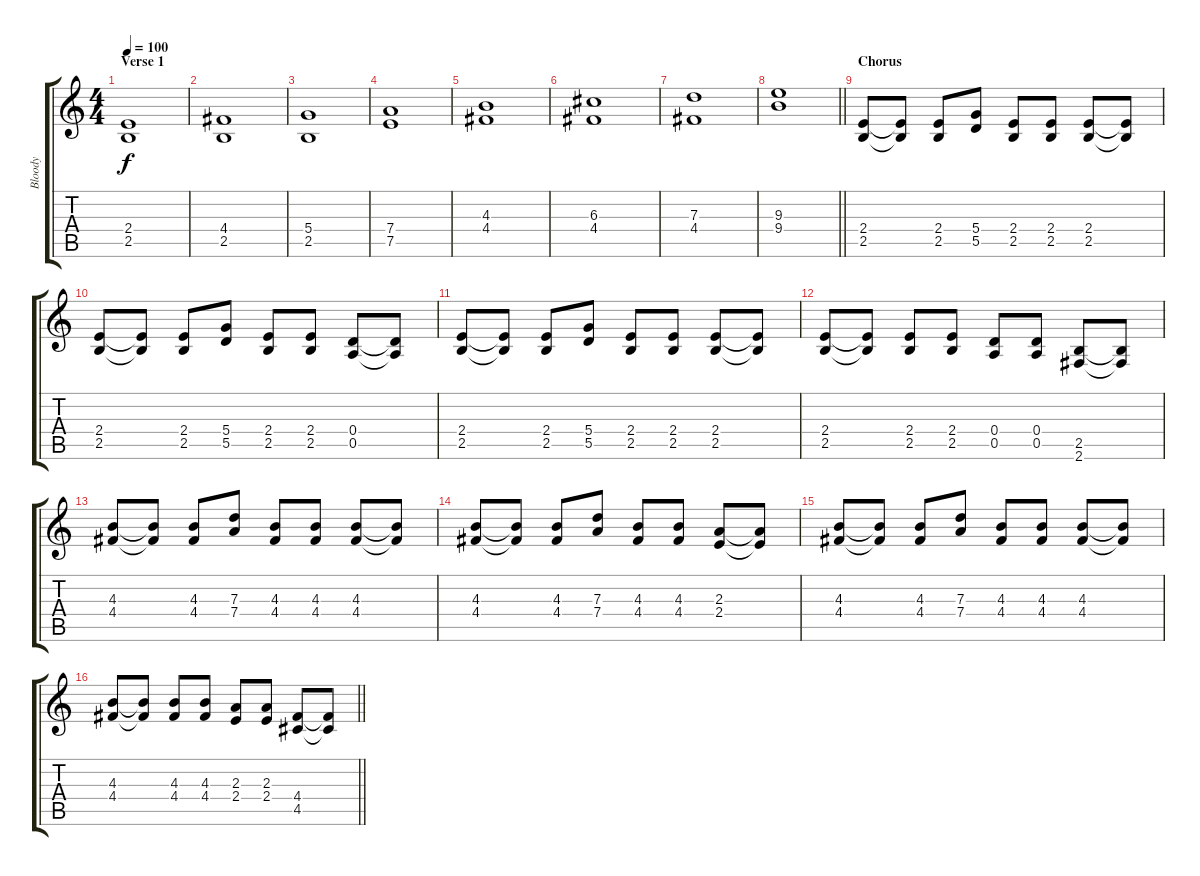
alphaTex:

\track ("Bloody" "Bloody") {instrument overdrivenguitar}
\staff {score tabs}
\tuning (E4 B3 G3 D3 A2 E2) {hide}
\ts (4 4)
\section ("" "Verse 1")
\tempo 100
\clef g2
\ks c
(2.4 2.5).1{dy f} |
(4.4 2.5).1 |
(5.4 2.5).1 |
(7.4 7.5).1 |
(4.3 4.4).1 |
(6.3 4.4).1 |
(7.3 4.4).1 |
\barLineRight lightlight
(9.3 9.4).1 |
\section ("" "Chorus")
(2.4 2.5).8 (2.4{t} 2.5{t}).8 (2.4 2.5).8 (5.4 5.5).8 (2.4 2.5).8 (2.4 2.5).8 (2.4 2.5).8 (2.4{t} 2.5{t}).8 |
(2.4 2.5).8 (2.4{t} 2.5{t}).8 (2.4 2.5).8 (5.4 5.5).8 (2.4 2.5).8 (2.4 2.5).8 (0.4 0.5).8 (0.4{t} 0.5{t}).8 |
(2.4 2.5).8 (2.4{t} 2.5{t}).8 (2.4 2.5).8 (5.4 5.5).8 (2.4 2.5).8 (2.4 2.5).8 (2.4 2.5).8 (2.4{t} 2.5{t}).8 |
(2.4 2.5).8 (2.4{t} 2.5{t}).8 (2.4 2.5).8 (2.4 2.5).8 (0.4 0.5).8 (0.4 0.5).8 (2.5 2.6).8 (2.5{t} 2.6{t}).8 |
(4.3 4.4).8 (4.3{t} 4.4{t}).8 (4.3 4.4).8 (7.3 7.4).8 (4.3 4.4).8 (4.3 4.4).8 (4.3 4.4).8 (4.3{t} 4.4{t}).8 |
(4.3 4.4).8 (4.3{t} 4.4{t}).8 (4.3 4.4).8 (7.3 7.4).8 (4.3 4.4).8 (4.3 4.4).8 (2.3 2.4).8 (2.3{t} 2.4{t}).8 |
(4.3 4.4).8 (4.3{t} 4.4{t}).8 (4.3 4.4).8 (7.3 7.4).8 (4.3 4.4).8 (4.3 4.4).8 (4.3 4.4).8 (4.3{t} 4.4{t}).8 |
\barLineRight lightlight
(4.3 4.4).8 (4.3{t} 4.4{t}).8 (4.3 4.4).8 (4.3 4.4).8 (2.3 2.4).8 (2.3 2.4).8 (4.4 4.5).8 (4.4{t} 4.5{t}).8
